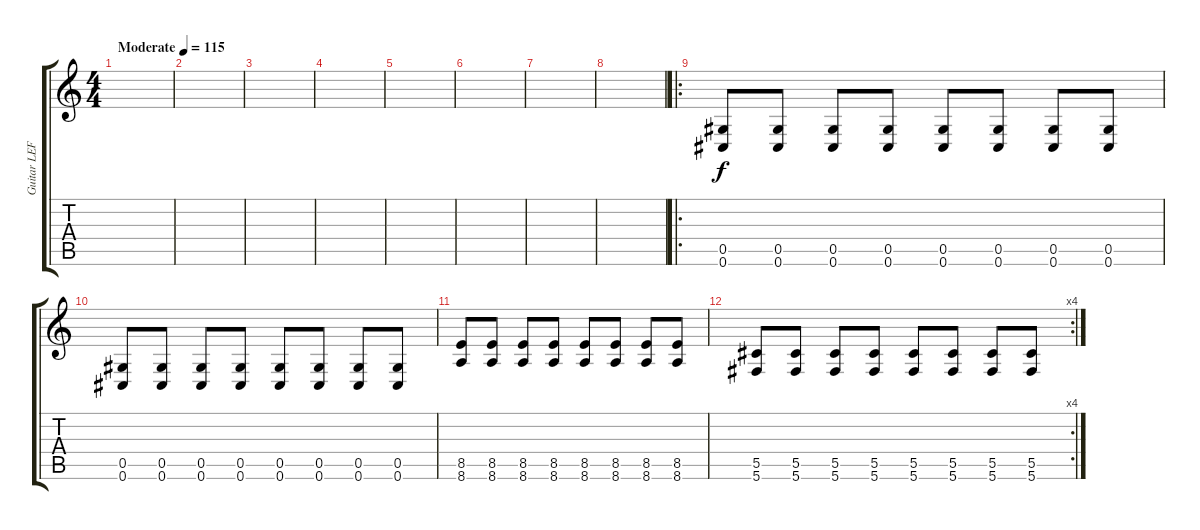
\track ("Guitar LEFT" "Guitar LEF") {instrument distortionguitar}
\staff {score tabs}
\tuning (Eb4 Bb3 Gb3 Db3 Ab2 Db2) {hide}
\ts (4 4)
\tempo (115 "Moderate")
\clef g2
\ks c
|
|
|
|
|
|
|
|
\ro
(0.5 0.6).8 (0.5 0.6).8 (0.5 0.6).8 (0.5 0.6).8 (0.5 0.6).8 (0.5 0.6).8 (0.5 0.6).8 (0.5 0.6).8 |
(0.5 0.6).8 (0.5 0.6).8 (0.5 0.6).8 (0.5 0.6).8 (0.5 0.6).8 (0.5 0.6).8 (0.5 0.6).8 (0.5 0.6).8 |
(8.5 8.6).8 (8.5 8.6).8 (8.5 8.6).8 (8.5 8.6).8 (8.5 8.6).8 (8.5 8.6).8 (8.5 8.6).8 (8.5 8.6).8 |
\rc 4
(5.5 5.6).8 (5.5 5.6).8 (5.5 5.6).8 (5.5 5.6).8 (5.5 5.6).8 (5.5 5.6).8 (5.5 5.6).8 (5.5 5.6).8
